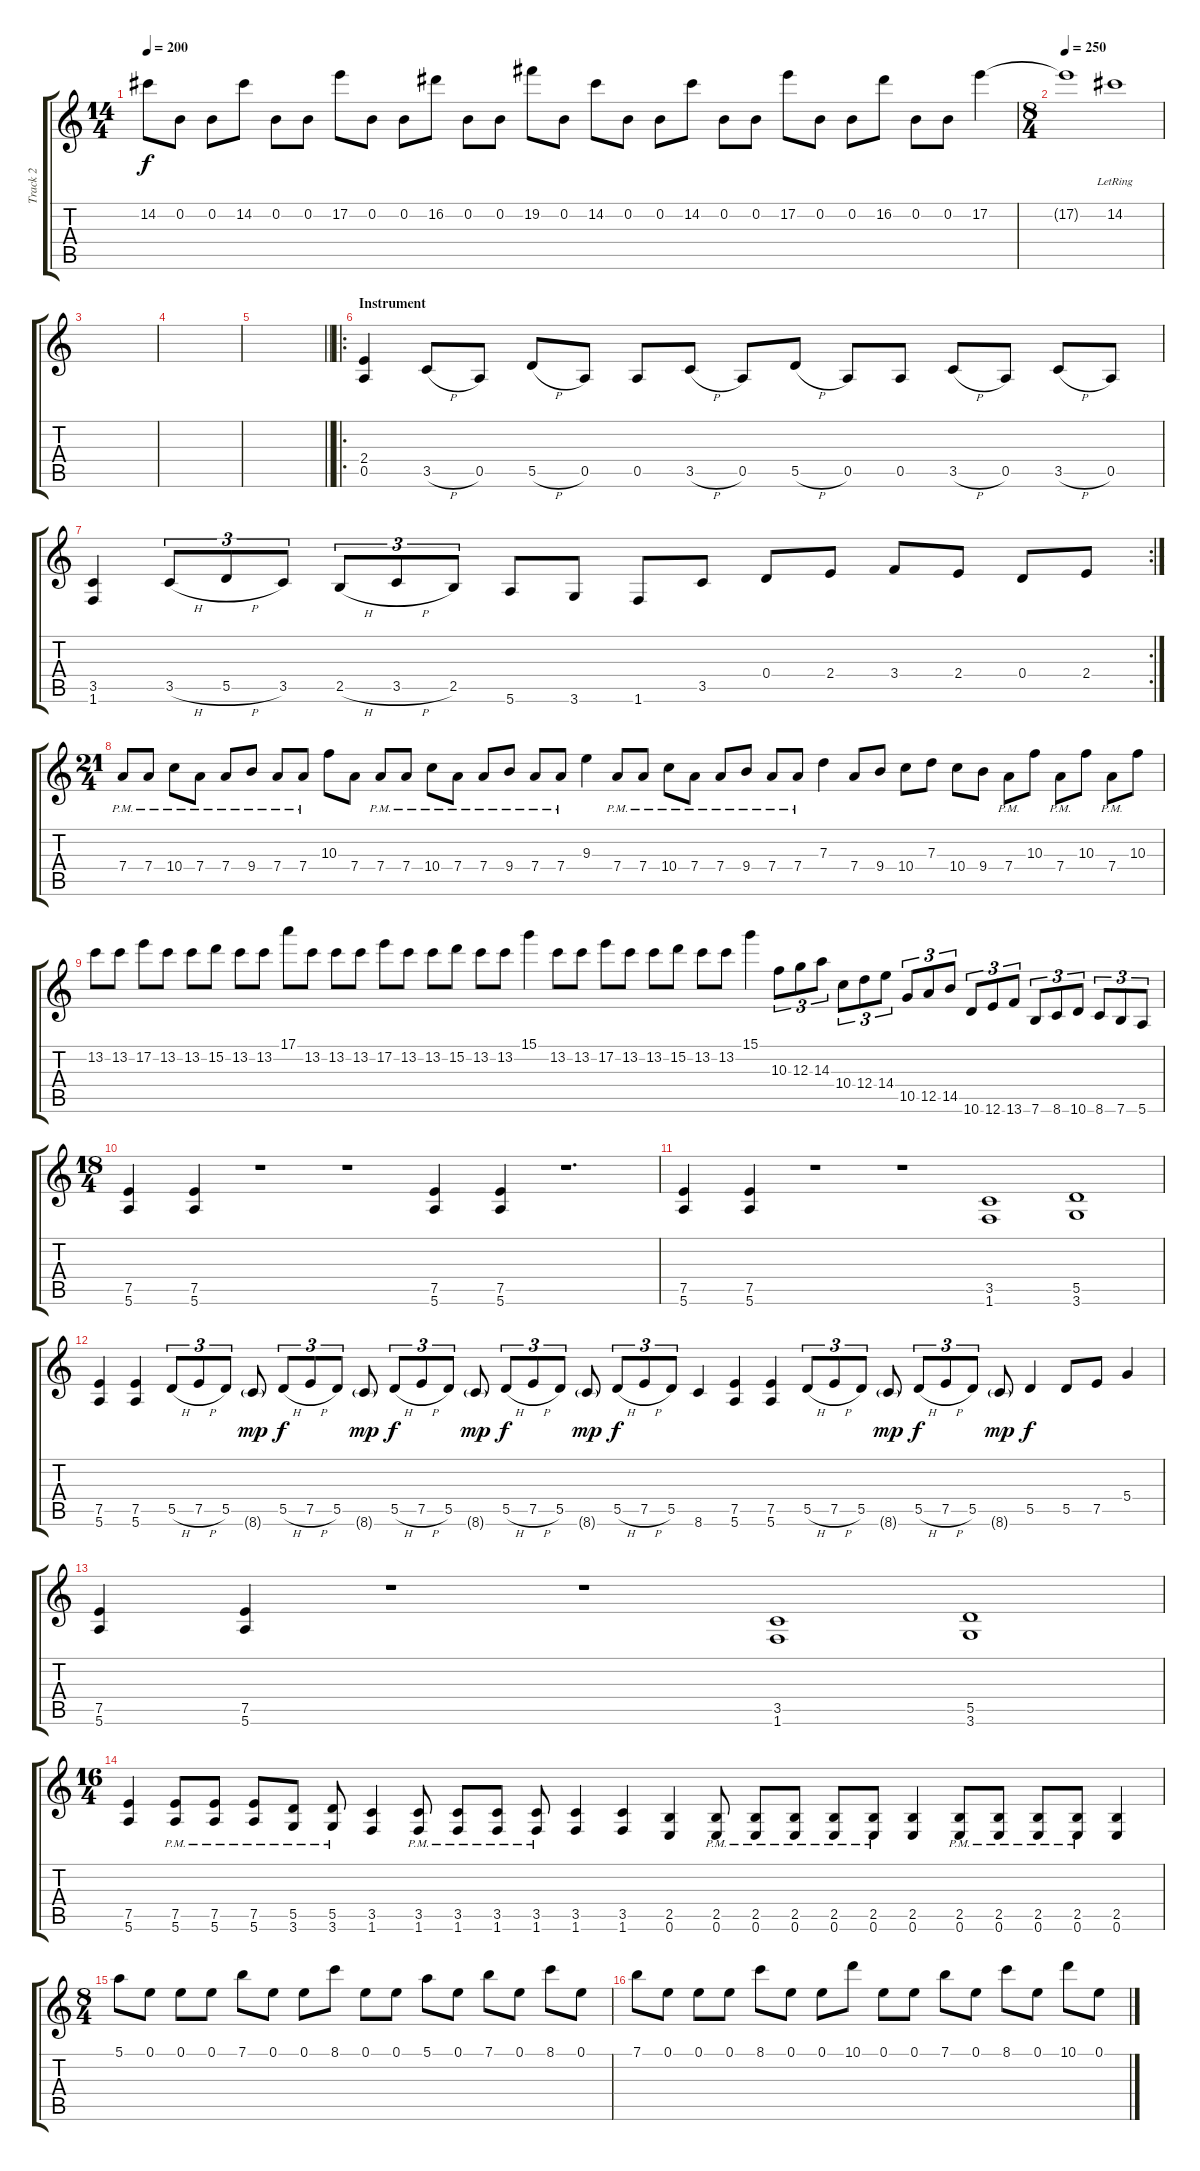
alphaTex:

\track ("Track 2" "Track 2") {instrument distortionguitar}
\staff {score tabs}
\tuning (E4 B3 G3 D3 A2 E2) {hide}
\ts (14 4)
\tempo 200
\clef g2
\ks c
14.2.8{dy f} 0.2.8 0.2.8 14.2.8 0.2.8 0.2.8 17.2.8 0.2.8 0.2.8 16.2.8 0.2.8 0.2.8 19.2.8 0.2.8 14.2.8 0.2.8 0.2.8 14.2.8 0.2.8 0.2.8 17.2.8 0.2.8 0.2.8 16.2.8 0.2.8 0.2.8 17.2.4 |
\ts (8 4)
\tempo 250
17.2{t}.1 14.2{lr}.1 |
|
|
\barLineRight lightlight
|
\ro
\section ("" "Instrument")
(2.4 0.5).4 3.5{h}.8 0.5.8 5.5{h}.8 0.5.8 0.5.8 3.5{h}.8 0.5.8 5.5{h}.8 0.5.8 0.5.8 3.5{h}.8 0.5.8 3.5{h}.8 0.5.8 |
\rc 2
(3.5 1.6).4 3.5{h}.8{tu (3 2)} 5.5{h}.8{tu (3 2)} 3.5.8{tu (3 2)} 2.5{h}.8{tu (3 2)} 3.5{h}.8{tu (3 2)} 2.5.8{tu (3 2)} 5.6.8 3.6.8 1.6.8 3.5.8 0.4.8 2.4.8 3.4.8 2.4.8 0.4.8 2.4.8 |
\ts (21 4)
7.4{pm}.8 7.4{pm}.8 10.4{pm}.8 7.4{pm}.8 7.4{pm}.8 9.4{pm}.8 7.4{pm}.8 7.4{pm}.8 10.3.8 7.4.8 7.4{pm}.8 7.4{pm}.8 10.4{pm}.8 7.4{pm}.8 7.4{pm}.8 9.4{pm}.8 7.4{pm}.8 7.4{pm}.8 9.3.4 7.4{pm}.8 7.4{pm}.8 10.4{pm}.8 7.4{pm}.8 7.4{pm}.8 9.4{pm}.8 7.4{pm}.8 7.4{pm}.8 7.3.4 7.4.8 9.4.8 10.4.8 7.3.8 10.4.8 9.4.8 7.4{pm}.8 10.3.8 7.4{pm}.8 10.3.8 7.4{pm}.8 10.3.8 |
13.2.8 13.2.8 17.2.8 13.2.8 13.2.8 15.2.8 13.2.8 13.2.8 17.1.8 13.2.8 13.2.8 13.2.8 17.2.8 13.2.8 13.2.8 15.2.8 13.2.8 13.2.8 15.1.4 13.2.8 13.2.8 17.2.8 13.2.8 13.2.8 15.2.8 13.2.8 13.2.8 15.1.4 10.3.8{tu (3 2)} 12.3.8{tu (3 2)} 14.3.8{tu (3 2)} 10.4.8{tu (3 2)} 12.4.8{tu (3 2)} 14.4.8{tu (3 2)} 10.5.8{tu (3 2)} 12.5.8{tu (3 2)} 14.5.8{tu (3 2)} 10.6.8{tu (3 2)} 12.6.8{tu (3 2)} 13.6.8{tu (3 2)} 7.6.8{tu (3 2)} 8.6.8{tu (3 2)} 10.6.8{tu (3 2)} 8.6.8{tu (3 2)} 7.6.8{tu (3 2)} 5.6.8{tu (3 2)} |
\ts (18 4)
(7.5 5.6).4 (7.5 5.6).4 r.1 r.1 (7.5 5.6).4 (7.5 5.6).4 r.1{d} |
(7.5 5.6).4 (7.5 5.6).4 r.1 r.1 (3.5 1.6).1 (5.5 3.6).1 |
(7.5 5.6).4 (7.5 5.6).4 5.5{h}.8{tu (3 2)} 7.5{h}.8{tu (3 2)} 5.5.8{tu (3 2)} 8.6{g}.8{dy mp} 5.5{h}.8{tu (3 2) dy f} 7.5{h}.8{tu (3 2)} 5.5.8{tu (3 2)} 8.6{g}.8{dy mp} 5.5{h}.8{tu (3 2) dy f} 7.5{h}.8{tu (3 2)} 5.5.8{tu (3 2)} 8.6{g}.8{dy mp} 5.5{h}.8{tu (3 2) dy f} 7.5{h}.8{tu (3 2)} 5.5.8{tu (3 2)} 8.6{g}.8{dy mp} 5.5{h}.8{tu (3 2) dy f} 7.5{h}.8{tu (3 2)} 5.5.8{tu (3 2)} 8.6.4 (7.5 5.6).4 (7.5 5.6).4 5.5{h}.8{tu (3 2)} 7.5{h}.8{tu (3 2)} 5.5.8{tu (3 2)} 8.6{g}.8{dy mp} 5.5{h}.8{tu (3 2) dy f} 7.5{h}.8{tu (3 2)} 5.5.8{tu (3 2)} 8.6{g}.8{dy mp} 5.5.4{dy f} 5.5.8 7.5.8 5.4.4 |
(7.5 5.6).4 (7.5 5.6).4 r.1 r.1 (3.5 1.6).1 (5.5 3.6).1 |
\ts (16 4)
(7.5 5.6).4 (7.5{pm} 5.6{pm}).8 (7.5{pm} 5.6{pm}).8 (7.5{pm} 5.6{pm}).8 (5.5{pm} 3.6{pm}).8 (5.5{pm} 3.6{pm}).8 (3.5 1.6).4 (3.5{pm} 1.6{pm}).8 (3.5{pm} 1.6{pm}).8 (3.5{pm} 1.6{pm}).8 (3.5{pm} 1.6{pm}).8 (3.5 1.6).4 (3.5 1.6).4 (2.5 0.6).4 (2.5{pm} 0.6{pm}).8 (2.5{pm} 0.6{pm}).8 (2.5{pm} 0.6{pm}).8 (2.5{pm} 0.6{pm}).8 (2.5{pm} 0.6{pm}).8 (2.5 0.6).4 (2.5{pm} 0.6{pm}).8 (2.5{pm} 0.6{pm}).8 (2.5{pm} 0.6{pm}).8 (2.5{pm} 0.6{pm}).8 (2.5 0.6).4 |
\ts (8 4)
5.1.8 0.1.8 0.1.8 0.1.8 7.1.8 0.1.8 0.1.8 8.1.8 0.1.8 0.1.8 5.1.8 0.1.8 7.1.8 0.1.8 8.1.8 0.1.8 |
7.1.8 0.1.8 0.1.8 0.1.8 8.1.8 0.1.8 0.1.8 10.1.8 0.1.8 0.1.8 7.1.8 0.1.8 8.1.8 0.1.8 10.1.8 0.1.8
